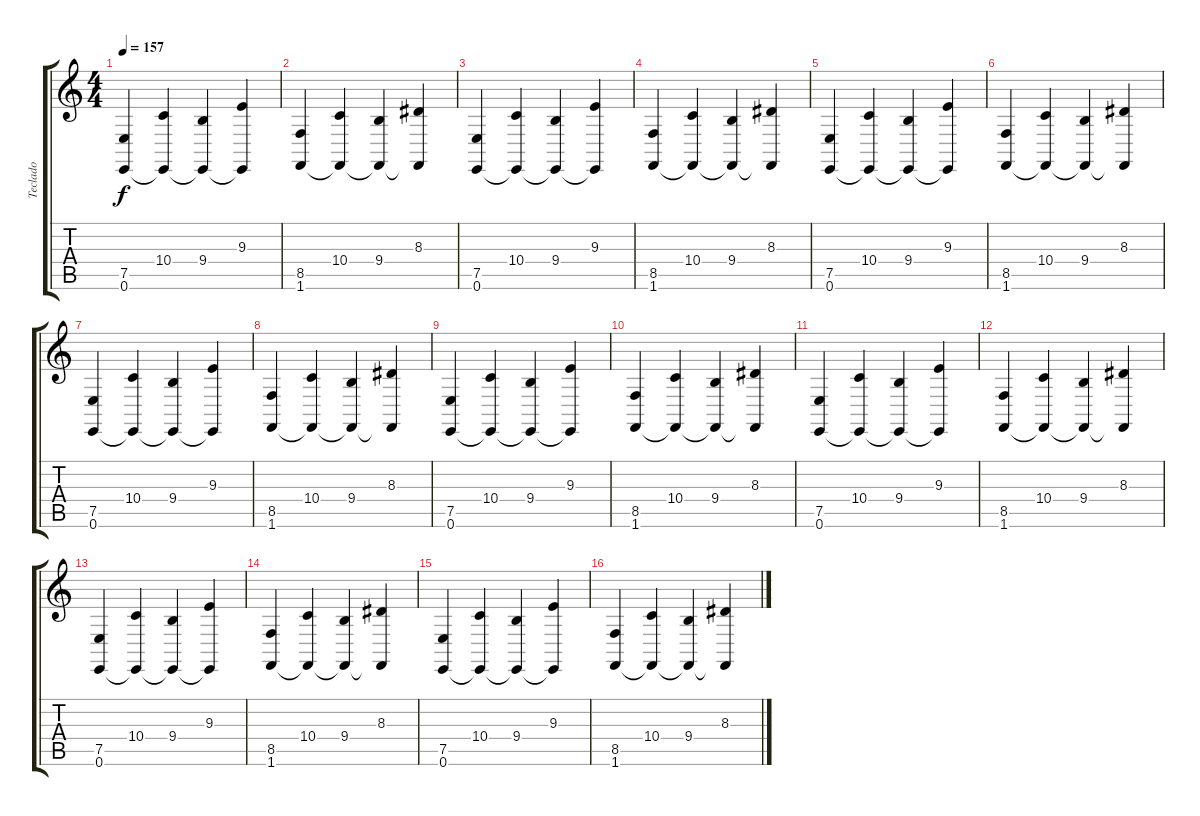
\track ("Teclado" "Teclado") {instrument acousticgrandpiano}
\staff {score tabs}
\tuning (E4 B3 G3 D3 A2 E2) {hide}
\ts (4 4)
\tempo 157
\clef g2
\ks c
(7.5 0.6).4{dy f} (10.4 0.6{t}).4 (9.4 0.6{t}).4 (9.3 0.6{t}).4 |
(8.5 1.6).4 (10.4 1.6{t}).4 (9.4 1.6{t}).4 (8.3 1.6{t}).4 |
(7.5 0.6).4 (10.4 0.6{t}).4 (9.4 0.6{t}).4 (9.3 0.6{t}).4 |
(8.5 1.6).4 (10.4 1.6{t}).4 (9.4 1.6{t}).4 (8.3 1.6{t}).4 |
(7.5 0.6).4 (10.4 0.6{t}).4 (9.4 0.6{t}).4 (9.3 0.6{t}).4 |
(8.5 1.6).4 (10.4 1.6{t}).4 (9.4 1.6{t}).4 (8.3 1.6{t}).4 |
(7.5 0.6).4 (10.4 0.6{t}).4 (9.4 0.6{t}).4 (9.3 0.6{t}).4 |
(8.5 1.6).4 (10.4 1.6{t}).4 (9.4 1.6{t}).4 (8.3 1.6{t}).4 |
(7.5 0.6).4 (10.4 0.6{t}).4 (9.4 0.6{t}).4 (9.3 0.6{t}).4 |
(8.5 1.6).4 (10.4 1.6{t}).4 (9.4 1.6{t}).4 (8.3 1.6{t}).4 |
(7.5 0.6).4 (10.4 0.6{t}).4 (9.4 0.6{t}).4 (9.3 0.6{t}).4 |
(8.5 1.6).4 (10.4 1.6{t}).4 (9.4 1.6{t}).4 (8.3 1.6{t}).4 |
(7.5 0.6).4 (10.4 0.6{t}).4 (9.4 0.6{t}).4 (9.3 0.6{t}).4 |
(8.5 1.6).4 (10.4 1.6{t}).4 (9.4 1.6{t}).4 (8.3 1.6{t}).4 |
(7.5 0.6).4 (10.4 0.6{t}).4 (9.4 0.6{t}).4 (9.3 0.6{t}).4 |
(8.5 1.6).4 (10.4 1.6{t}).4 (9.4 1.6{t}).4 (8.3 1.6{t}).4
